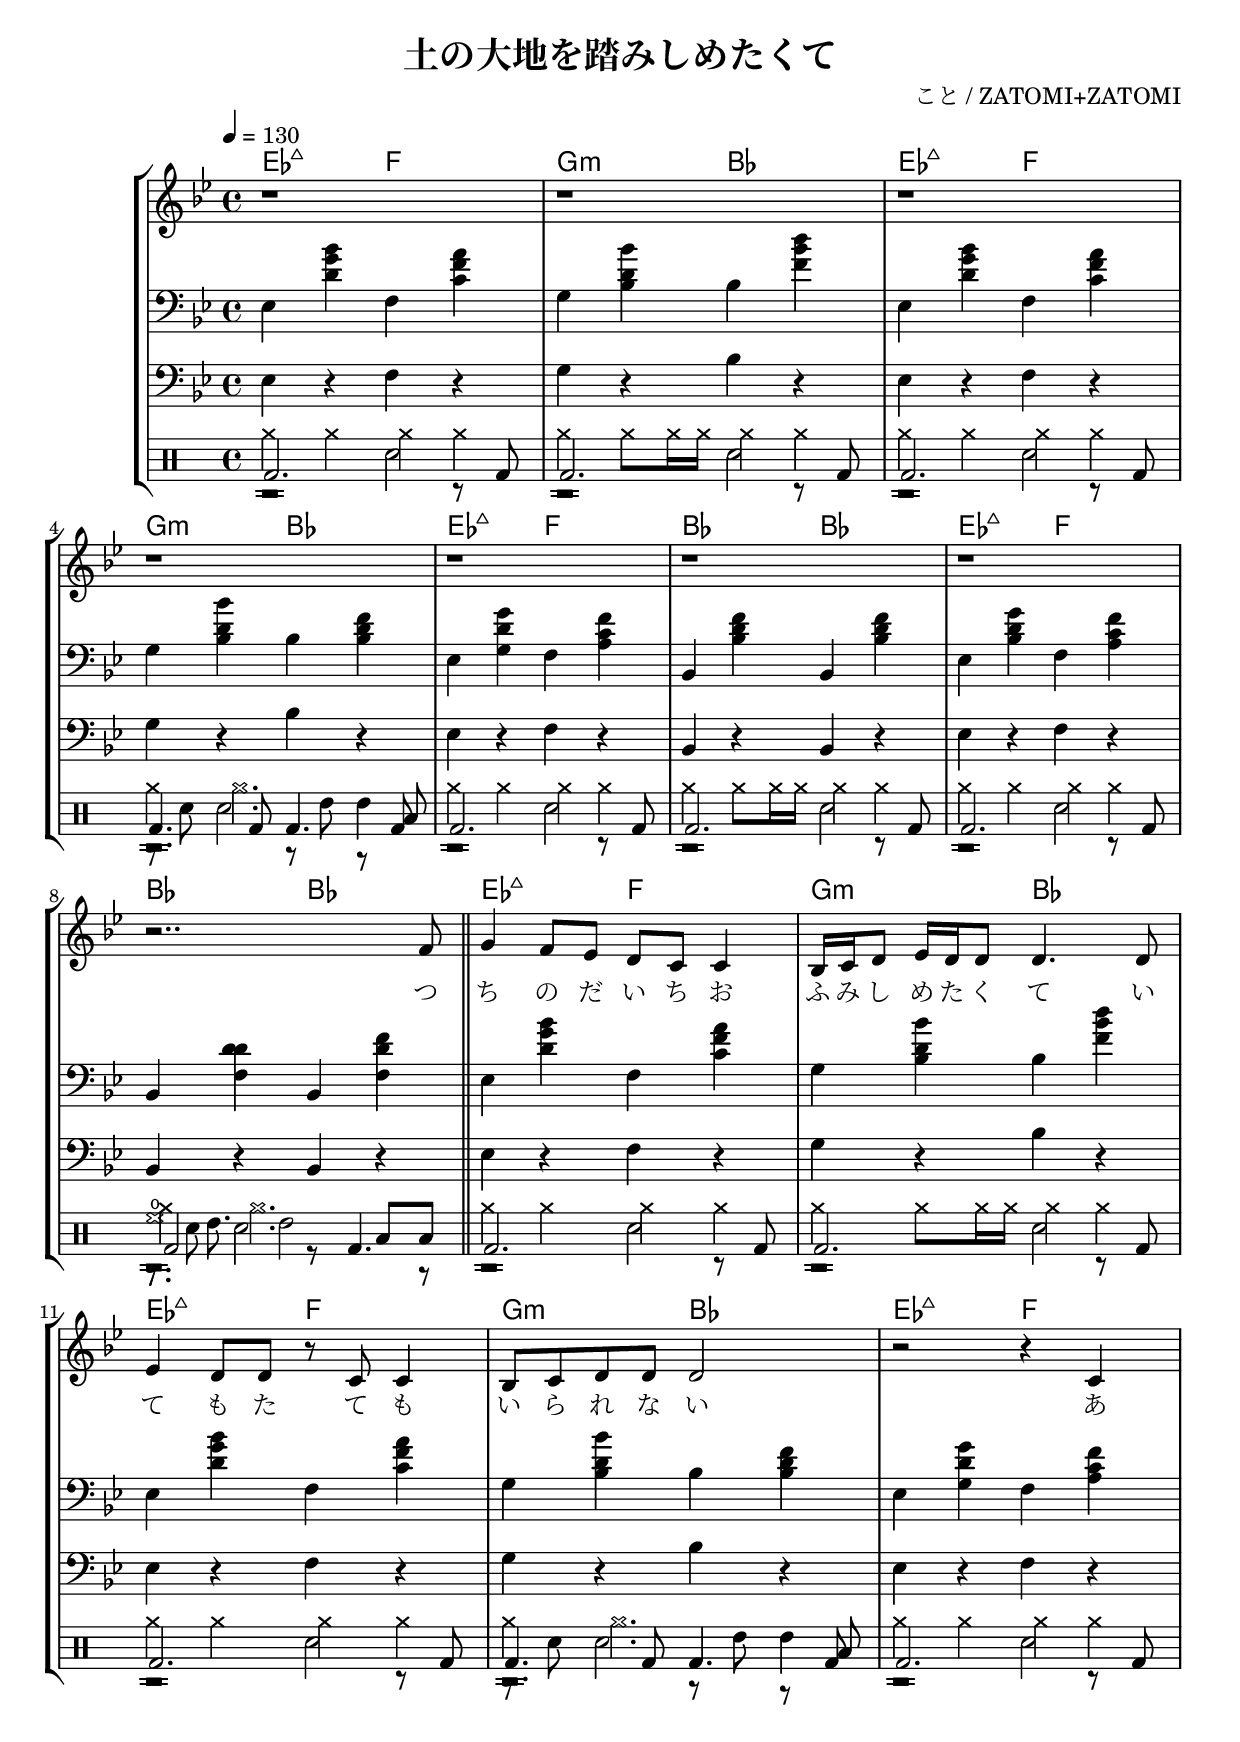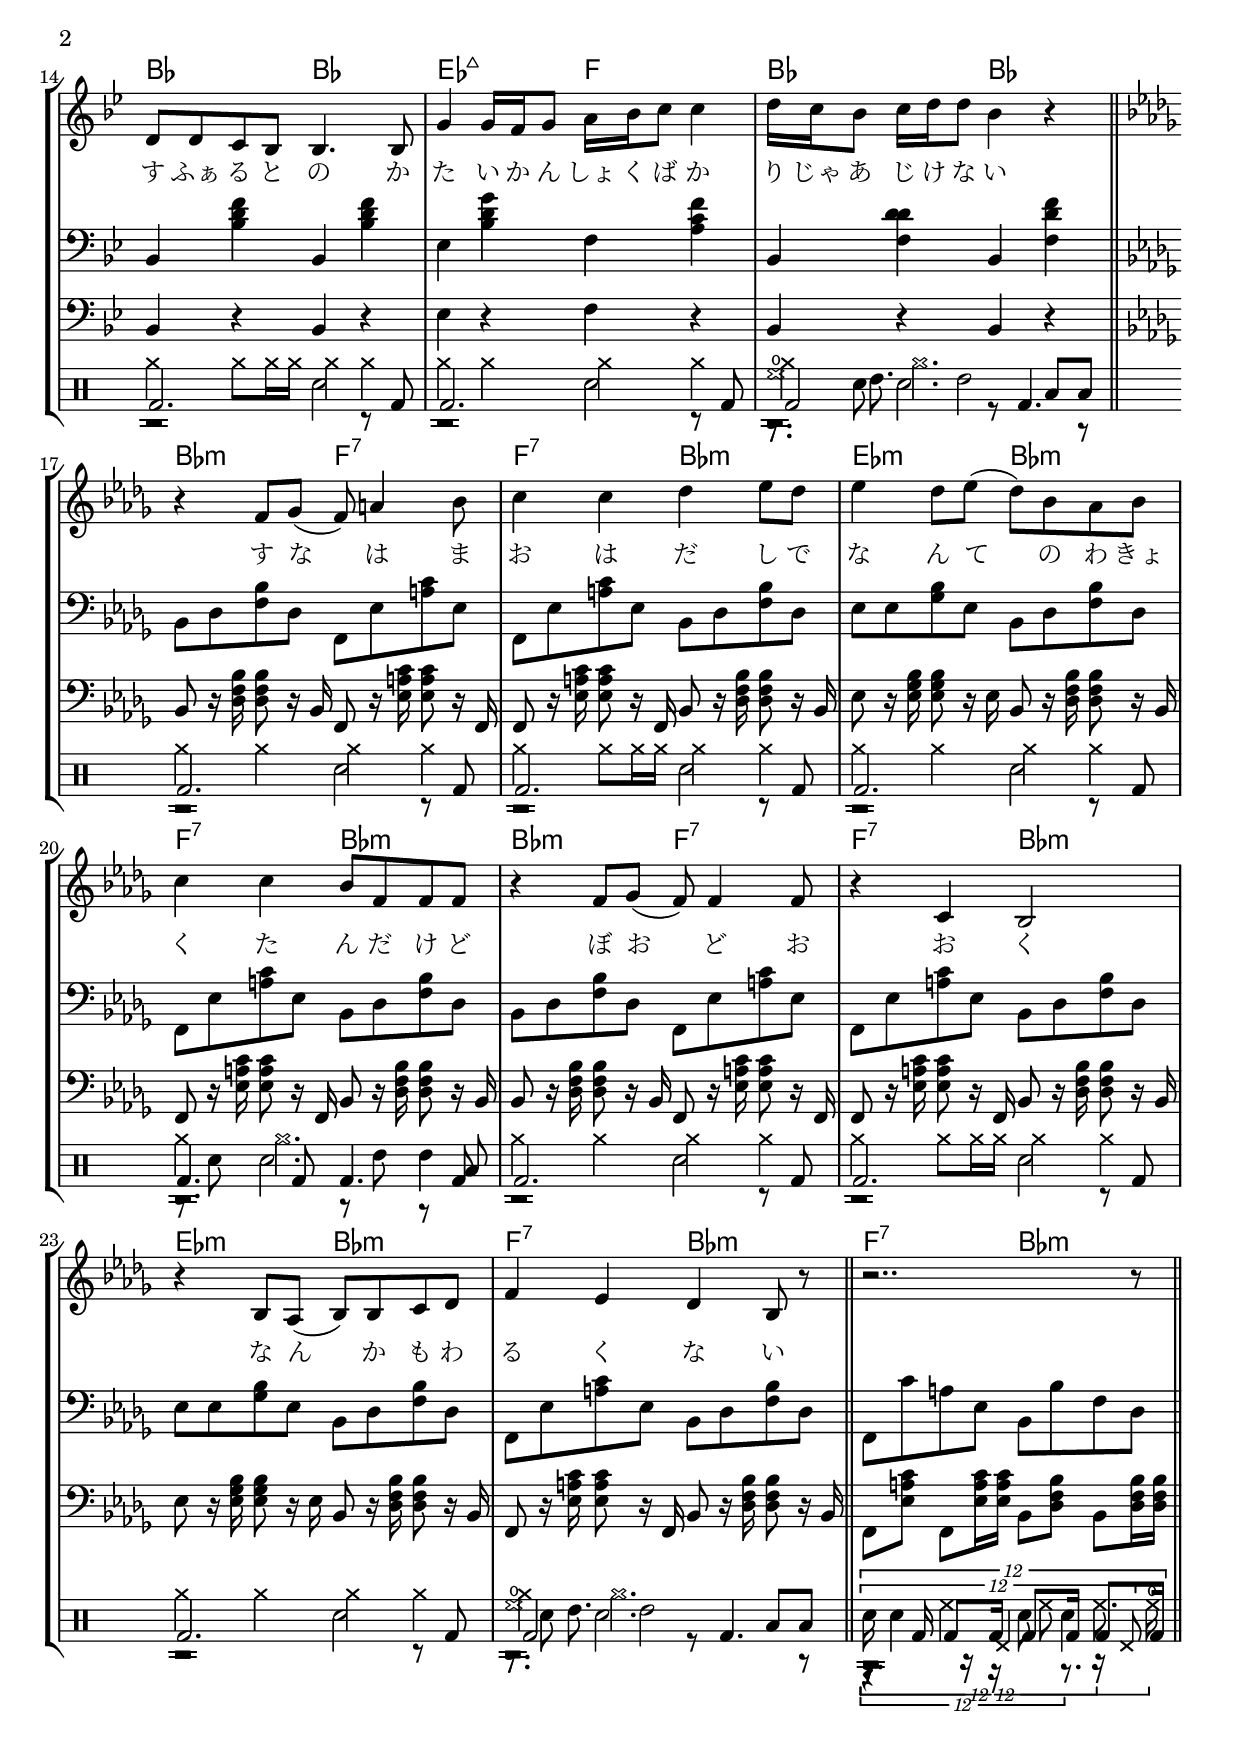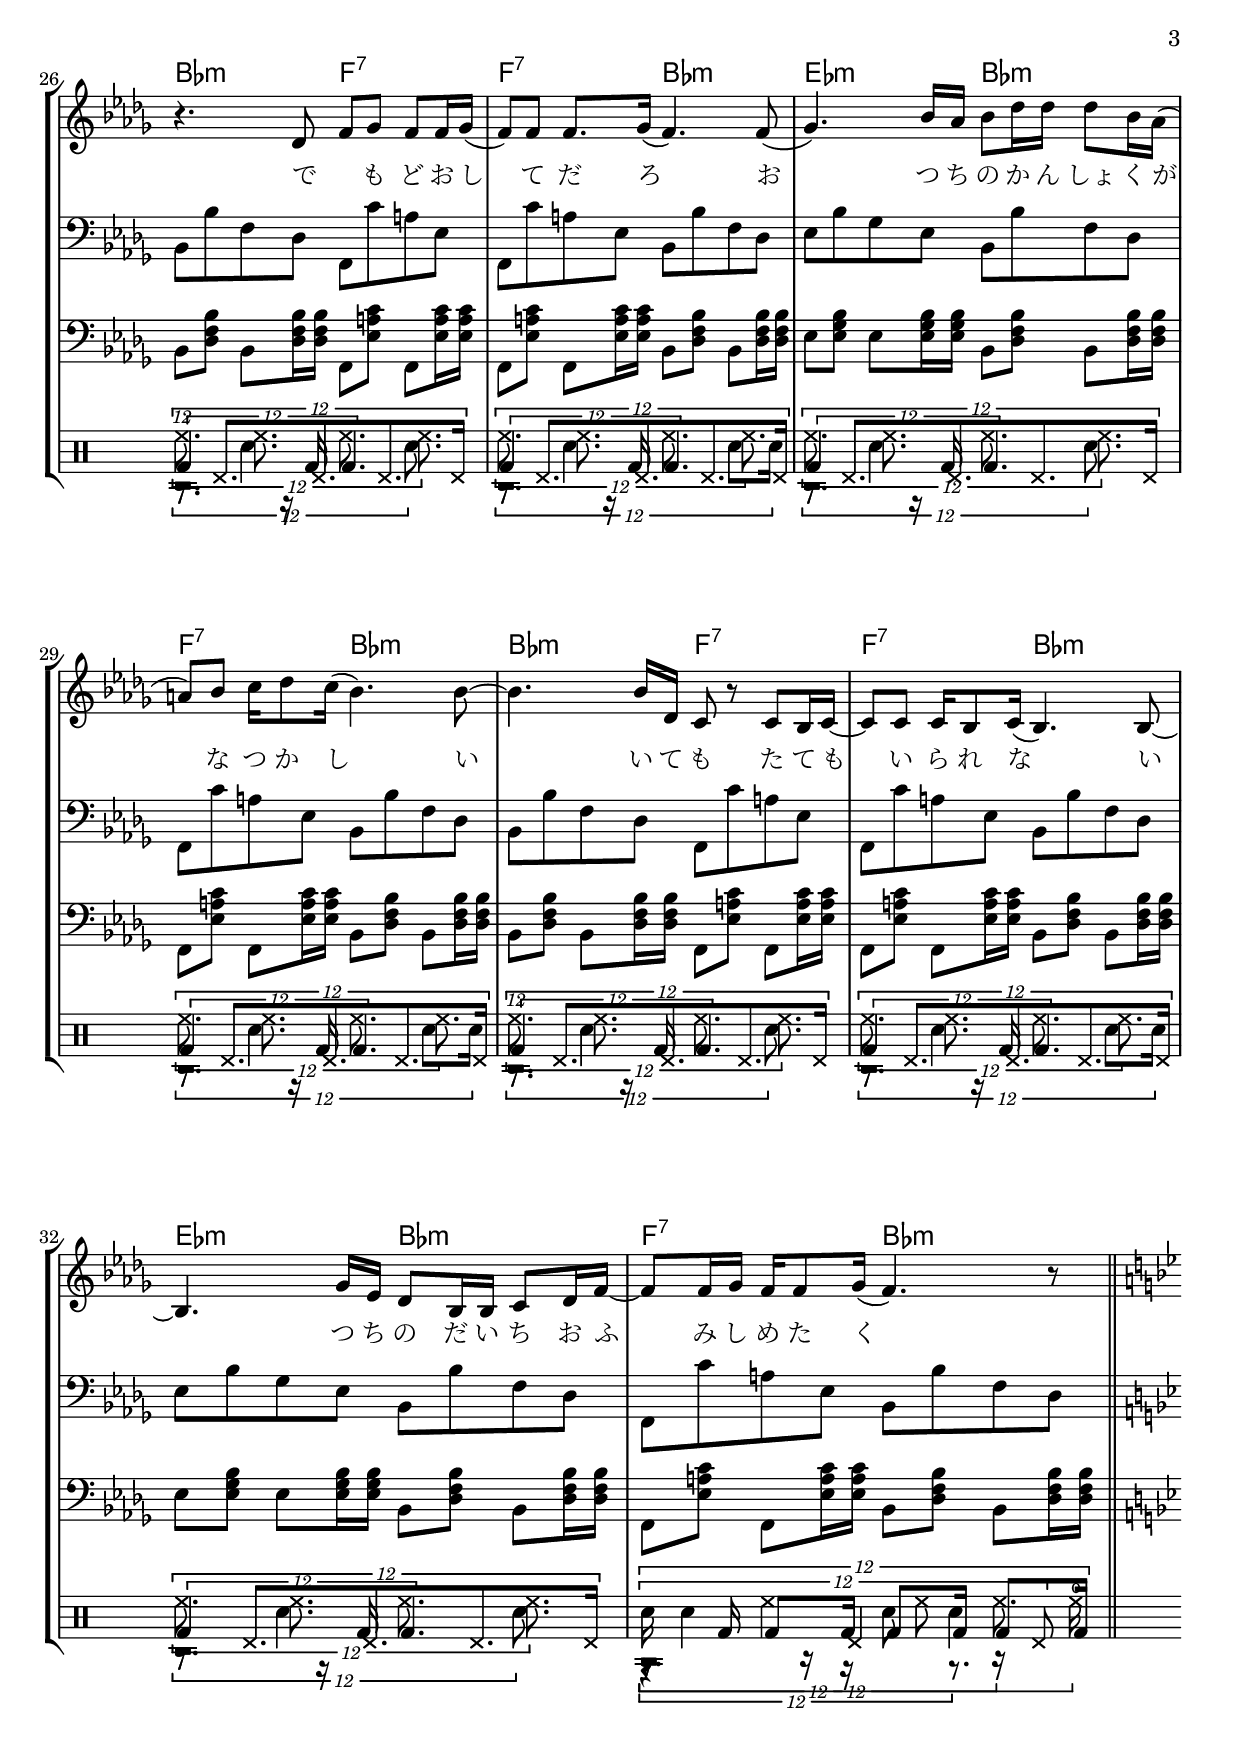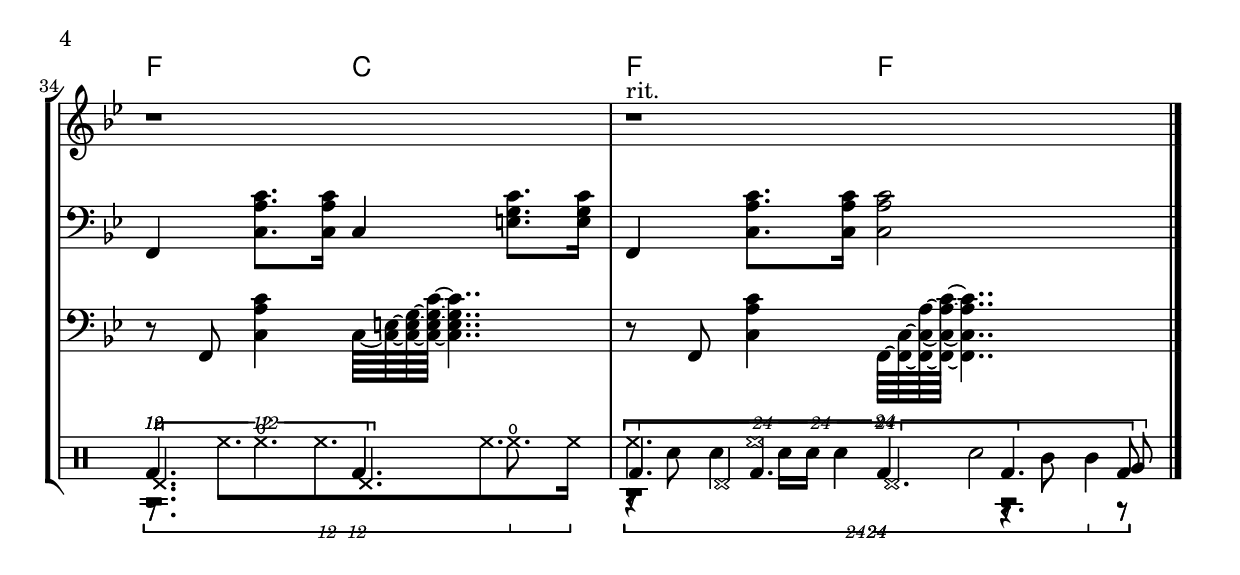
\version "2.12.1"

\header {
	title = \markup {土の大地を踏みしめたくて}
	composer = \markup \center-column {"こと / ZATOMI+ZATOMI"}
}

harmony = \chordmode {
	es2:maj7 f g:m bes es:maj7 f g:m bes es:maj7 f bes bes es:maj7 f bes bes 

	es:maj7 f g:m bes es:maj7 f g:m bes es:maj7 f bes bes es:maj7 f bes bes 

	bes:m f:7 f:7 bes:m es:m bes:m f:7 bes:m bes:m f:7 f:7 bes:m es:m bes:m f:7 bes:m 

	f:7 bes:m 

	bes:m f:7 f:7 bes:m es:m bes:m f:7 bes:m bes:m f:7 f:7 bes:m es:m bes:m f:7 bes:m 

	f c f f 
}

melody = {
	\key bes \major
	\tempo 4 = 130
	r1 | r1 | r1 | r1 | r1 | r1 | r1 | r2.. 
	\set Staff.midiInstrument = #"fss0.35"
	f'8 
	g'4  f'8  es'8  d'8  c'8  c'4 
	bes16  c'16  d'8  es'16  d'16  d'8  d'4.  d'8 
	es'4  d'8  d'8  r8  c'8  c'4 
	bes8  c'8  d'8  d'8  d'2 
	r2  r4  c'4 
	d'8  d'8  c'8  bes8  bes4.  bes8 
	g'4  g'16  f'16  g'8  a'16  bes'16  c''8  c''4 
	d''16  c''16  bes'8  c''16  d''16  d''8  bes'4  	r4 	\set Staff.midiInstrument = #"fss0.35"
		\key des \major
 r4  f'8  ges'8  (f'8)  a'4  bes'8 
	c''4  c''4  des''4  es''8  des''8 
	es''4  des''8  es''8  (des''8)  bes'8  as'8  bes'8 
	c''4  c''4  bes'8  f'8  f'8  f'8 
	r4  f'8  ges'8  (f'8)  f'4  f'8 
	r4  c'4  bes2 
	r4  bes8  as8  (bes8)  bes8  c'8  des'8 
	f'4  es'4  des'4  bes8  	r8 	r2.. 
	\set Staff.midiInstrument = #"fss0.35"
	r8~ 
	r4.  des'8  f'8  ges'8  f'8  f'16  ges'16 
	(f'8)  f'8  f'8.  ges'16  (f'4.)  f'8 
	(ges'4.)  bes'16  as'16  bes'8  des''16  des''16  des''8  bes'16  as'16 
	(a'8)  bes'8  c''16  des''8  c''16  (bes'4.)  bes'8~ 
	bes'4.  bes'16  des'16  c'8  r8  c'8  bes16  c'16~ 
	c'8  c'8  c'16  bes8  c'16  (bes4.)  bes8~ 
	bes4.  ges'16  es'16  des'8  bes16  bes16  c'8  des'16  f'16~ 
	f'8  f'16  ges'16  f'16  f'8  ges'16  (f'4.)  	r8 	\key bes \major
	r1 | r1^"rit." \bar "|."
}

words = \lyricmode {
	
	つ  ち  の  だ  い  ち  お  ふ  み  し  め  た  く  て  い  て  も  た  て  も  い  ら  れ  な  い  あ  す  ふぁ  る  と  の  か  た  い  か  ん  しょ  く  ば  か  り  じゃ  あ  じ  け  な  い  
	す  な  は  ま  お  は  だ  し  で  な  ん  て  の  わ  きょ  く  た  ん  だ  け  ど  ぼ  お  ど  お  お  く  な  ん  か  も  わ  る  く  な  い  
	
	で  も  ど  お  し  て  だ  ろ  お  つ  ち  の  か  ん  しょ  く  が  な  つ  か  し  い  い  て  も  た  て  も  い  ら  れ  な  い  つ  ち  の  だ  い  ち  お  ふ  み  し  め  た  く  て  
	
}

tempochange = {
	\tempo 4 = 130
	r1 | r1 | r1 | r1 | r1 | r1 | r1 | r1 \bar "||"
	\tempo 4 = 130
	r1 | r1 | r1 | r1 | r1 | r1 | r1 | r1 \bar "||"
	\tempo 4 = 130
	r1 | r1 | r1 | r1 | r1 | r1 | r1 | r1 \bar "||"
	\tempo 4 = 130
	r1 \bar "||"
	\tempo 4 = 130
	r1 | r1 | r1 | r1 | r1 | r1 | r1 | r1 \bar "||"
	\tempo 4 = 130
	r1 | \tempo 4 = 97 r2 \tempo 4 = 86 r2 \bar "|."
}

mainacc = {
	\clef bass
	\set Staff.midiInstrument = #"Acoustic Guitar (nylon)"
	\key bes \major
	\tempo 4 = 130
	es4 <d' g' bes'>4
	f4 <c' f' a'>4
	g4 <bes d' bes'>4
	bes4 <f' bes' d''>4
	es4 <d' g' bes'>4
	f4 <c' f' a'>4
	g4 <bes d' bes'>4
	bes4 <bes d' f'>4
	es4 <g d' g'>4
	f4 <a c' f'>4
	bes,4 <bes d' f'>4
	bes,4 <bes d' f'>4
	es4 <bes d' g'>4
	f4 <a c' f'>4
	bes,4 <f d' d'>4
	bes,4 <f d' f'>4
	\bar "||"

	\set Staff.midiInstrument = #"Acoustic Guitar (nylon)"
	es4 <d' g' bes'>4
	f4 <c' f' a'>4
	g4 <bes d' bes'>4
	bes4 <f' bes' d''>4
	es4 <d' g' bes'>4
	f4 <c' f' a'>4
	g4 <bes d' bes'>4
	bes4 <bes d' f'>4
	es4 <g d' g'>4
	f4 <a c' f'>4
	bes,4 <bes d' f'>4
	bes,4 <bes d' f'>4
	es4 <bes d' g'>4
	f4 <a c' f'>4
	bes,4 <f d' d'>4
	bes,4 <f d' f'>4
	\bar "||"

	\set Staff.midiInstrument = #"Acoustic Guitar (nylon)"
	\key des \major
	bes,8 des <f bes> des
	f,8 es <a c'> es
	f,8 es <a c'> es
	bes,8 des <f bes> des
	es8 es <ges bes> es
	bes,8 des <f bes> des
	f,8 es <a c'> es
	bes,8 des <f bes> des
	bes,8 des <f bes> des
	f,8 es <a c'> es
	f,8 es <a c'> es
	bes,8 des <f bes> des
	es8 es <ges bes> es
	bes,8 des <f bes> des
	f,8 es <a c'> es
	bes,8 des <f bes> des
	\bar "||"

	\set Staff.midiInstrument = #"Acoustic Guitar (nylon)"
	f,8 c' a es
	bes,8 bes f des
	\bar "||"

	\set Staff.midiInstrument = #"Acoustic Guitar (nylon)"
	bes,8 bes f des
	f,8 c' a es
	f,8 c' a es
	bes,8 bes f des
	es8 bes ges es
	bes,8 bes f des
	f,8 c' a es
	bes,8 bes f des
	bes,8 bes f des
	f,8 c' a es
	f,8 c' a es
	bes,8 bes f des
	es8 bes ges es
	bes,8 bes f des
	f,8 c' a es
	bes,8 bes f des
	\bar "||"

	\set Staff.midiInstrument = #"Acoustic Guitar (nylon)"
	\key bes \major
	f,4 <c a c'>8. <c a c'>16
	c4 <e g c'>8. <e g c'>16
	f,4 <c a c'>8. <c a c'>16
	<c a c'>2
	\bar "|."
}

subacc = {
	\clef bass
	\set Staff.midiInstrument = #"Harmonica"
	\key bes \major
	\tempo 4 = 130
	es4 r4
	f4 r4
	g4 r4
	bes4 r4
	es4 r4
	f4 r4
	g4 r4
	bes4 r4
	es4 r4
	f4 r4
	bes,4 r4
	bes,4 r4
	es4 r4
	f4 r4
	bes,4 r4
	bes,4 r4
	\bar "||"

	\set Staff.midiInstrument = #"Harmonica"
	es4 r4
	f4 r4
	g4 r4
	bes4 r4
	es4 r4
	f4 r4
	g4 r4
	bes4 r4
	es4 r4
	f4 r4
	bes,4 r4
	bes,4 r4
	es4 r4
	f4 r4
	bes,4 r4
	bes,4 r4
	\bar "||"

	\set Staff.midiInstrument = #"Harmonica"
	\key des \major
	bes,8 r16 <des f bes>16 <des f bes>8 r16 bes,16
	f,8 r16 <es a c'>16 <es a c'>8 r16 f,16
	f,8 r16 <es a c'>16 <es a c'>8 r16 f,16
	bes,8 r16 <des f bes>16 <des f bes>8 r16 bes,16
	es8 r16 <es ges bes>16 <es ges bes>8 r16 es16
	bes,8 r16 <des f bes>16 <des f bes>8 r16 bes,16
	f,8 r16 <es a c'>16 <es a c'>8 r16 f,16
	bes,8 r16 <des f bes>16 <des f bes>8 r16 bes,16
	bes,8 r16 <des f bes>16 <des f bes>8 r16 bes,16
	f,8 r16 <es a c'>16 <es a c'>8 r16 f,16
	f,8 r16 <es a c'>16 <es a c'>8 r16 f,16
	bes,8 r16 <des f bes>16 <des f bes>8 r16 bes,16
	es8 r16 <es ges bes>16 <es ges bes>8 r16 es16
	bes,8 r16 <des f bes>16 <des f bes>8 r16 bes,16
	f,8 r16 <es a c'>16 <es a c'>8 r16 f,16
	bes,8 r16 <des f bes>16 <des f bes>8 r16 bes,16
	\bar "||"

	\set Staff.midiInstrument = #"Harmonica"
	f,8 <es a c'> f, <es a c'>16 <es a c'>
	bes,8 <des f bes> bes, <des f bes>16 <des f bes>
	\bar "||"

	\set Staff.midiInstrument = #"Harmonica"
	bes,8 <des f bes> bes, <des f bes>16 <des f bes>
	f,8 <es a c'> f, <es a c'>16 <es a c'>
	f,8 <es a c'> f, <es a c'>16 <es a c'>
	bes,8 <des f bes> bes, <des f bes>16 <des f bes>
	es8 <es ges bes> es <es ges bes>16 <es ges bes>
	bes,8 <des f bes> bes, <des f bes>16 <des f bes>
	f,8 <es a c'> f, <es a c'>16 <es a c'>
	bes,8 <des f bes> bes, <des f bes>16 <des f bes>
	bes,8 <des f bes> bes, <des f bes>16 <des f bes>
	f,8 <es a c'> f, <es a c'>16 <es a c'>
	f,8 <es a c'> f, <es a c'>16 <es a c'>
	bes,8 <des f bes> bes, <des f bes>16 <des f bes>
	es8 <es ges bes> es <es ges bes>16 <es ges bes>
	bes,8 <des f bes> bes, <des f bes>16 <des f bes>
	f,8 <es a c'> f, <es a c'>16 <es a c'>
	bes,8 <des f bes> bes, <des f bes>16 <des f bes>
	\bar "||"

	\set Staff.midiInstrument = #"Harmonica"
	\key bes \major
	r8 f,8 <c a c'>4
	c64~ <c~ e~> <c~ e~ g~> <c e g c'>~ <c e g c'>4..
	r8 f,8 <c a c'>4
	f,64~ <f,~ c~> <f,~ c~ a~> <f, c a c'>~ <f, c a c'>4..
	\bar "|."
}

percA = {
	\drummode {
	cymr4 cymr4 cymr4 cymr4  |cymr4 cymr8 cymr16 cymr16 cymr4 cymr4  |cymr4 cymr4 cymr4 cymr4  |cymr4 cymr2.  |cymr4 cymr4 cymr4 cymr4  |cymr4 cymr8 cymr16 cymr16 cymr4 cymr4  |cymr4 cymr4 cymr4 cymr4  |cymr4 cymr2.  \bar "||"
	cymr4 cymr4 cymr4 cymr4  |cymr4 cymr8 cymr16 cymr16 cymr4 cymr4  |cymr4 cymr4 cymr4 cymr4  |cymr4 cymr2.  |cymr4 cymr4 cymr4 cymr4  |cymr4 cymr8 cymr16 cymr16 cymr4 cymr4  |cymr4 cymr4 cymr4 cymr4  |cymr4 cymr2.  \bar "||"
	cymr4 cymr4 cymr4 cymr4  |cymr4 cymr8 cymr16 cymr16 cymr4 cymr4  |cymr4 cymr4 cymr4 cymr4  |cymr4 cymr2.  |cymr4 cymr4 cymr4 cymr4  |cymr4 cymr8 cymr16 cymr16 cymr4 cymr4  |cymr4 cymr4 cymr4 cymr4  |cymr4 cymr2.  \bar "||"
	\times 16/12{ r8. hh4 hh8 hh8. } \bar "||"
	\times 16/12{ hh8. hh8. hh8. hh8. } |\times 16/12{ hh8. hh8. hh8. hh8. } |\times 16/12{ hh8. hh8. hh8. hh8. } |\times 16/12{ hh8. hh8. hh8. hh8. } |\times 16/12{ hh8. hh8. hh8. hh8. } |\times 16/12{ hh8. hh8. hh8. hh8. } |\times 16/12{ hh8. hh8. hh8. hh8. } |\times 16/12{ r8. hh4 hh8 hh8. } \bar "||"
	\times 16/12{ r8 hh8. hh8. hh8. hh16 } |\times 16/24{ hh4. hh1 r8 } \bar "|."
	}
}

percB = {
	\drummode {
	r2 sn2  |r2 sn2  |r2 sn2  |r8 sn8 sn2.  |r2 sn2  |r2 sn2  |r2 sn2  |r8 sn8 sn2.  \bar "||"
	r2 sn2  |r2 sn2  |r2 sn2  |r8 sn8 sn2.  |r2 sn2  |r2 sn2  |r2 sn2  |r8 sn8 sn2.  \bar "||"
	r2 sn2  |r2 sn2  |r2 sn2  |r8 sn8 sn2.  |r2 sn2  |r2 sn2  |r2 sn2  |r8 sn8 sn2.  \bar "||"
	\times 16/12{ sn16 sn4 r16 sn8 sn4 } \bar "||"
	\times 16/12{ r8. sn4. sn8. } |\times 16/12{ r8. sn4. sn8 sn16 } |\times 16/12{ r8. sn4. sn8. } |\times 16/12{ r8. sn4. sn8 sn16 } |\times 16/12{ r8. sn4. sn8. } |\times 16/12{ r8. sn4. sn8 sn16 } |\times 16/12{ r8. sn4. sn8. } |\times 16/12{ sn16 sn4 r16 sn8 sn4 } \bar "||"
	\times 16/12{ r2. } |\times 16/24{ r8 sn8 sn4 sn16 sn16 sn4 sn2 r8 } \bar "|."
	}
}

percC = {
	\drummode {
	bd2. r8 bd8  |bd2. r8 bd8  |bd2. r8 bd8  |bd4. bd8 bd4. bd8  |bd2. r8 bd8  |bd2. r8 bd8  |bd2. r8 bd8  |bd2 r8 bd4.  \bar "||"
	bd2. r8 bd8  |bd2. r8 bd8  |bd2. r8 bd8  |bd4. bd8 bd4. bd8  |bd2. r8 bd8  |bd2. r8 bd8  |bd2. r8 bd8  |bd2 r8 bd4.  \bar "||"
	bd2. r8 bd8  |bd2. r8 bd8  |bd2. r8 bd8  |bd4. bd8 bd4. bd8  |bd2. r8 bd8  |bd2. r8 bd8  |bd2. r8 bd8  |bd2 r8 bd4.  \bar "||"
	\times 16/12{ r8 bd16 bd8 bd16 bd8 bd16 bd8 bd16 } \bar "||"
	\times 16/12{ bd4 r16 bd16 bd4. } |\times 16/12{ bd4 r16 bd16 bd4. } |\times 16/12{ bd4 r16 bd16 bd4. } |\times 16/12{ bd4 r16 bd16 bd4. } |\times 16/12{ bd4 r16 bd16 bd4. } |\times 16/12{ bd4 r16 bd16 bd4. } |\times 16/12{ bd4 r16 bd16 bd4. } |\times 16/12{ r8 bd16 bd8 bd16 bd8 bd16 bd8 bd16 } \bar "||"
	\times 16/12{ bd4. bd4. } |\times 16/24{ bd4. bd4. bd4 bd4. bd8 } \bar "|."
	}
}

percD = {
	\drummode {
	r1 |r1 |r1 |r2 r8 tommh8 tommh4  |r1 |r1 |r1 |r8. tommh8. tommh2 r8  \bar "||"
	r1 |r1 |r1 |r2 r8 tommh8 tommh4  |r1 |r1 |r1 |r8. tommh8. tommh2 r8  \bar "||"
	r1 |r1 |r1 |r2 r8 tommh8 tommh4  |r1 |r1 |r1 |r8. tommh8. tommh2 r8  \bar "||"
	\times 16/12{ r4 r16 hhp4 r16 hhp8 } \bar "||"
	\times 16/12{ r8 hhp8. hhp8. hhp8. hhp16 } |\times 16/12{ r8 hhp8. hhp8. hhp8. hhp16 } |\times 16/12{ r8 hhp8. hhp8. hhp8. hhp16 } |\times 16/12{ r8 hhp8. hhp8. hhp8. hhp16 } |\times 16/12{ r8 hhp8. hhp8. hhp8. hhp16 } |\times 16/12{ r8 hhp8. hhp8. hhp8. hhp16 } |\times 16/12{ r8 hhp8. hhp8. hhp8. hhp16 } |\times 16/12{ r4 r16 hhp4 r16 hhp8 } \bar "||"
	\times 16/12{ r8. hho4. hho8. } |\times 16/24{ r1 r2 } \bar "|."
	}
}

percE = {
	\drummode {
	r1 |r1 |r1 |r2. r8 toml8  |r1 |r1 |r1 |r2. toml8 toml8  \bar "||"
	r1 |r1 |r1 |r2. r8 toml8  |r1 |r1 |r1 |r2. toml8 toml8  \bar "||"
	r1 |r1 |r1 |r2. r8 toml8  |r1 |r1 |r1 |r2. toml8 toml8  \bar "||"
	\times 16/12{ r2 r8. hho16 } \bar "||"
	\times 16/12{ r2. } |r1 |r1 |r1 |\times 16/12{ r2. } |r1 |r1 |\times 16/12{ r2 r8. hho16 } \bar "||"
	\times 16/12{ hhp4. hhp4. } |\times 16/24{ r4 hhp2 hhp2. } \bar "|."
	}
}

percF = {
	\drummode {
	r1 |r1 |r1 |r1 |r1 |r1 |r1 |hho1  \bar "||"
	r1 |r1 |r1 |r1 |r1 |r1 |r1 |hho1  \bar "||"
	r1 |r1 |r1 |r1 |r1 |r1 |r1 |hho1  \bar "||"
	r1 \bar "||"
	r1 | r1 | r1 | r1 | r1 | r1 | r1 | r1 \bar "||"
	\times 16/12{ r2. } |\times 16/24{ r1 r8 tomml8 tomml4 } \bar "|."
	}
}

percG = {
	\drummode {
	r1 | r1 | r1 | r1 | r1 | r1 | r1 | r1 \bar "||"
	r1 | r1 | r1 | r1 | r1 | r1 | r1 | r1 \bar "||"
	r1 | r1 | r1 | r1 | r1 | r1 | r1 | r1 \bar "||"
	r1 \bar "||"
	r1 | r1 | r1 | r1 | r1 | r1 | r1 | r1 \bar "||"
	r1 |\times 16/24{ r1 r4. tomfh8 } \bar "|."
	}
}

\score {
	<<
		\new StaffGroup <<
			\new ChordNames {\harmony}
			\new Voice = "melody" {\melody}
			\new Lyrics \lyricsto "melody" \words
			\new Staff = "mainacc" {\mainacc}
			\new Staff = "subacc" {\subacc}
			\new DrumStaff <<
				\new DrumVoice {\percA}
				\new DrumVoice {\percB}
				\new DrumVoice {\percC}
				\new DrumVoice {\percD}
				\new DrumVoice {\percE}
				\new DrumVoice {\percF}
				\new DrumVoice {\percG}
			>>
		>>
	>>
	\layout { }
}
